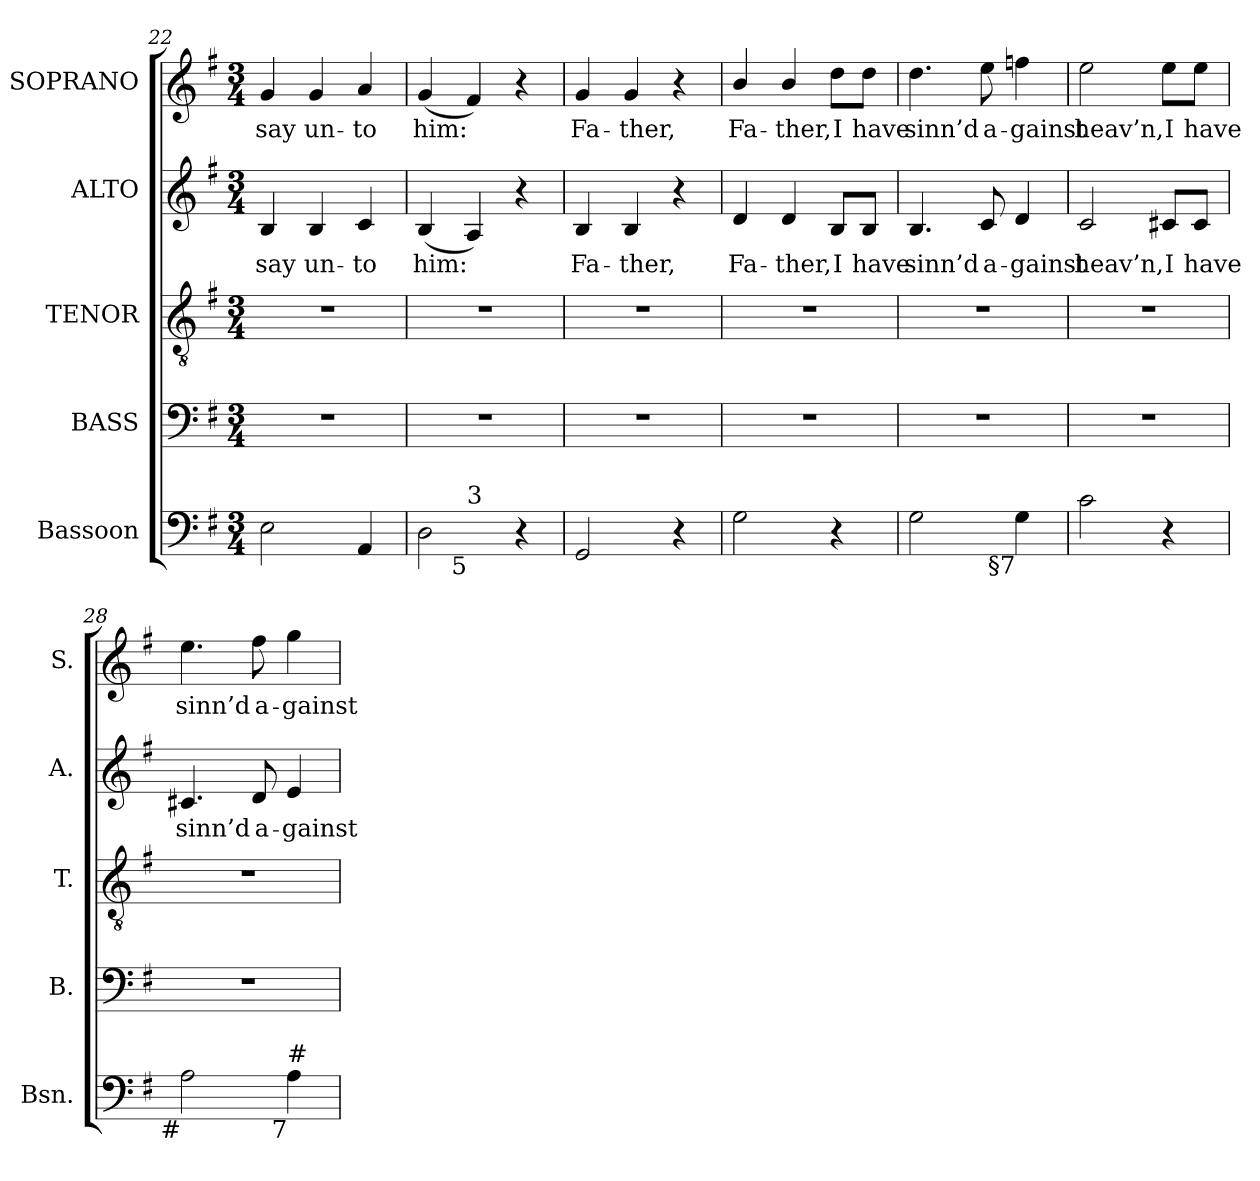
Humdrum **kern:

**kern	**kern	**kern	**kern	**text	**kern	**text
*part5	*part4	*part3	*part2	*part2	*part1	*part1
*staff5	*staff4	*staff3	*staff2	*staff2	*staff1	*staff1
*I"Bassoon	*I"BASS	*I"TENOR	*I"ALTO	*	*I"SOPRANO	*
*I'Bsn.	*I'B.	*I'T.	*I'A.	*	*I'S.	*
*clefF4	*clefF4	*clefGv2	*clefG2	*	*clefG2	*
*	*	*ITrd7c12	*	*	*	*
*k[f#]	*k[f#]	*k[f#]	*k[f#]	*	*k[f#]	*
*G:	*G:	*G:	*G:	*	*G:	*
*M3/4	*M3/4	*M3/4	*M3/4	*	*M3/4	*
=22	=22	=22	=22	=22	=22	=22
!	!LO:N:vis=1	!LO:N:vis=1	!	!	!	!
!	!	!	!	!LO:LY:b:color=#000000	!	!
!	!	!	!	!	!	!LO:LY:b:color=#000000
2Ei\	2.r	2.r	4Bi/	say	4gi/	say
!	!	!	!	!LO:LY:b:color=#000000	!	!
!	!	!	!	!	!	!LO:LY:b:color=#000000
.	.	.	4Bi/	un-	4gi/	un-
!	!	!	!	!LO:LY:b:color=#000000	!	!
!	!	!	!	!	!	!LO:LY:b:color=#000000
4AAi/	.	.	4ci/	-to	4ai/	-to
=23	=23	=23	=23	=23	=23	=23
!	!LO:N:vis=1	!LO:N:vis=1	!	!	!	!
!	!	!	!	!LO:LY:b:color=#000000	!	!
!LO:TX:b:rj:t=6	!	!	!	!	!	!
!LO:TX:t=4	!	!	!	!	!	!
!	!	!	!	!	!	!LO:LY:b:color=#000000
*^	*	*	*	*	*	*
2Di\	4ryy	2.r	2.r	(4Bi/	him:	(4gi/	him:
!	!LO:TX:b:rj:t=5	!	!	!	!	!	!
!	!LO:TX:t=3	!	!	!	!	!	!
.	2ryy	.	.	4Ai/)	.	4f#i/)	.
4r	.	.	.	4r	.	4r	.
=24	=24	=24	=24	=24	=24	=24	=24
!	!	!LO:N:vis=1	!LO:N:vis=1	!	!	!	!
*v	*v	*	*	*	*	*	*
*^	*	*	*	*	*	*
!	!	!	!	!	!LO:LY:b:color=#000000	!	!
*v	*v	*	*	*	*	*	*
*^	*	*	*	*	*	*
!	!	!	!	!	!	!	!LO:LY:b:color=#000000
*v	*v	*	*	*	*	*	*
2GGi/	2.r	2.r	4Bi/	Fa-	4gi/	Fa-
!	!	!	!	!LO:LY:b:color=#000000	!	!
!	!	!	!	!	!	!LO:LY:b:color=#000000
.	.	.	4Bi/	-ther,	4gi/	-ther,
4r	.	.	4r	.	4r	.
=25	=25	=25	=25	=25	=25	=25
!	!LO:N:vis=1	!LO:N:vis=1	!	!	!	!
!	!	!	!	!LO:LY:b:color=#000000	!	!
!	!	!	!	!	!	!LO:LY:b:color=#000000
2Gi\	2.r	2.r	4di/	Fa-	4bi/	Fa-
!	!	!	!	!LO:LY:b:color=#000000	!	!
!	!	!	!	!	!	!LO:LY:b:color=#000000
.	.	.	4di/	-ther,	4bi/	-ther,
!	!	!	!	!LO:LY:b:color=#000000	!	!
!	!	!	!	!	!	!LO:LY:b:color=#000000
4r	.	.	8Bi/L	I	8ddi\L	I
!	!	!	!	!LO:LY:b:color=#000000	!	!
!	!	!	!	!	!	!LO:LY:b:color=#000000
.	.	.	8Bi/J	have	8ddi\J	have
!!LO:LB:g=z
=26	=26	=26	=26	=26	=26	=26
!	!LO:N:vis=1	!LO:N:vis=1	!	!	!	!
!	!	!	!	!LO:LY:b:color=#000000	!	!
!	!	!	!	!	!	!LO:LY:b:color=#000000
2Gi\	2.r	2.r	4.Bi/	sinn’d	4.ddi\	sinn’d
!	!	!	!	!LO:LY:b:color=#000000	!	!
!	!	!	!	!	!	!LO:LY:b:color=#000000
.	.	.	8ci/	a-	8eei\	a-
!	!	!	!	!LO:LY:b:color=#000000	!	!
!LO:TX:b:rj:t=§7	!	!	!	!	!	!
!	!	!	!	!	!	!LO:LY:b:color=#000000
4Gi\	.	.	4di/	-gainst	4ffni\	-gainst
=27	=27	=27	=27	=27	=27	=27
!	!LO:N:vis=1	!LO:N:vis=1	!	!	!	!
!	!	!	!	!LO:LY:b:color=#000000	!	!
!	!	!	!	!	!	!LO:LY:b:color=#000000
2ci\	2.r	2.r	2ci/	heav’n,	2eei\	heav’n,
!	!	!	!	!LO:LY:b:color=#000000	!	!
!	!	!	!	!	!	!LO:LY:b:color=#000000
4r	.	.	8c#Xi/L	I	8eei\L	I
!	!	!	!	!LO:LY:b:color=#000000	!	!
!	!	!	!	!	!	!LO:LY:b:color=#000000
.	.	.	8c#i/J	have	8eei\J	have
=28	=28	=28	=28	=28	=28	=28
!	!LO:N:vis=1	!LO:N:vis=1	!	!	!	!
!	!	!	!	!LO:LY:b:color=#000000	!	!
!LO:TX:b:rj:t=#	!	!	!	!	!	!
!	!	!	!	!	!	!LO:LY:b:color=#000000
2Ai\	2.r	2.r	4.c#Xi/	sinn’d	4.eei\	sinn’d
!	!	!	!	!LO:LY:b:color=#000000	!	!
!	!	!	!	!	!	!LO:LY:b:color=#000000
.	.	.	8di/	a-	8ff#i\	a-
!	!	!	!	!LO:LY:b:color=#000000	!	!
!LO:TX:b:rj:t=7	!	!	!	!	!	!
!LO:TX:t=#	!	!	!	!	!	!
!	!	!	!	!	!	!LO:LY:b:color=#000000
4Ai\	.	.	4ei/	-gainst	4ggi\	-gainst
=	=	=	=	=	=	=
*-	*-	*-	*-	*-	*-	*-
